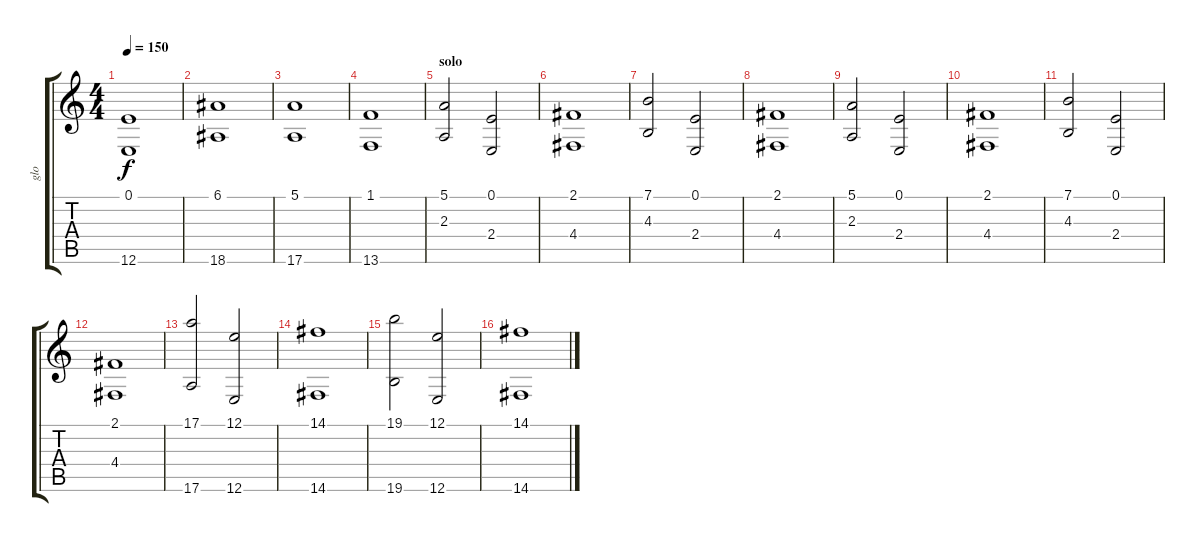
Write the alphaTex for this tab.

\track ("glo" "glo") {instrument acousticgrandpiano}
\staff {score tabs}
\tuning (E4 B3 G3 D3 A2 E2) {hide}
\ts (4 4)
\tempo 150
\clef g2
\ks c
(0.1 12.6).1{dy f} |
(6.1 18.6).1 |
(5.1 17.6).1 |
(1.1 13.6).1 |
\section ("" "solo")
(5.1 2.3).2 (0.1 2.4).2 |
(2.1 4.4).1 |
(7.1 4.3).2 (0.1 2.4).2 |
(2.1 4.4).1 |
(5.1 2.3).2 (0.1 2.4).2 |
(2.1 4.4).1 |
(7.1 4.3).2 (0.1 2.4).2 |
(2.1 4.4).1 |
(17.1 17.6).2 (12.1 12.6).2 |
(14.1 14.6).1 |
(19.1 19.6).2 (12.1 12.6).2 |
(14.1 14.6).1
